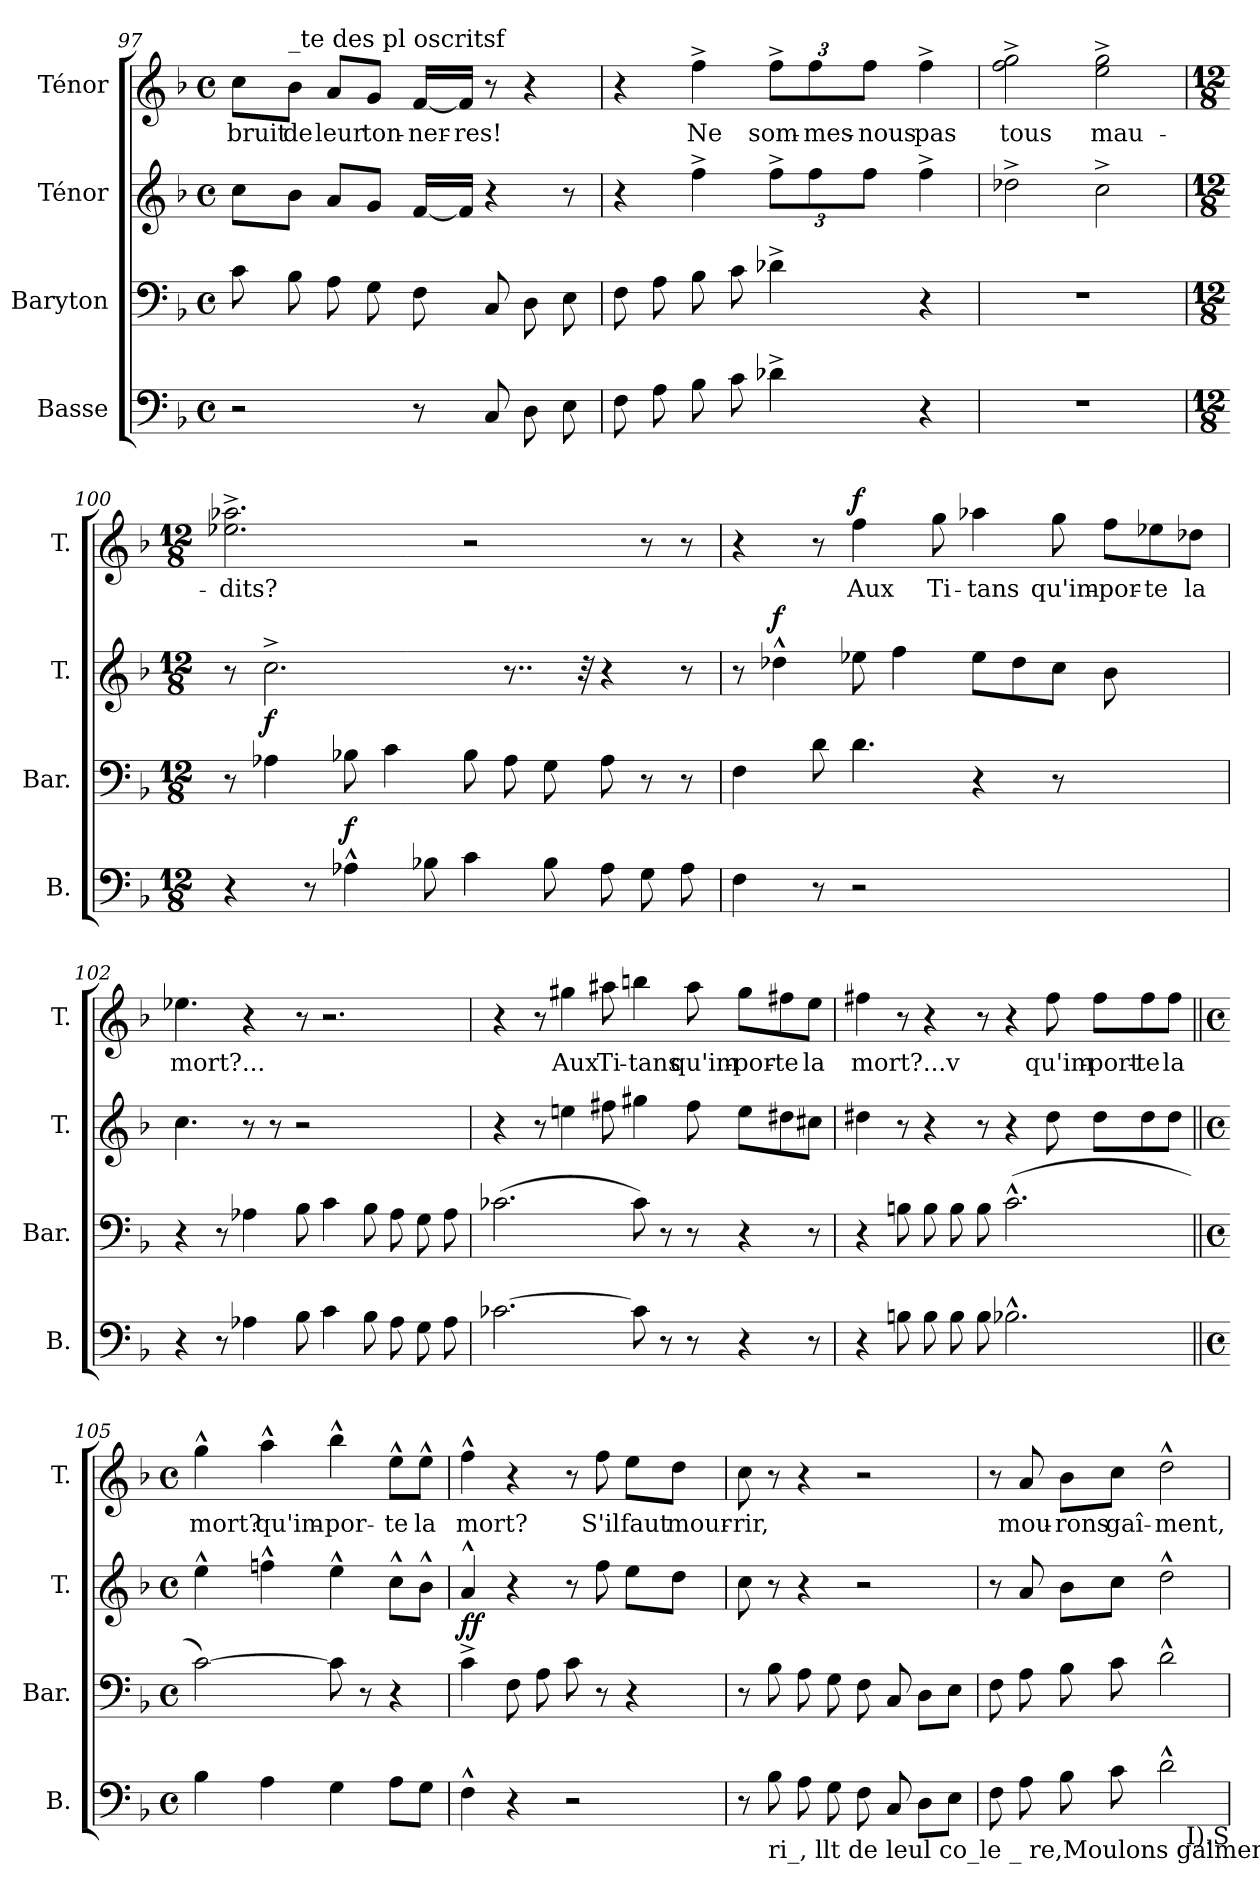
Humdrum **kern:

**kern	**dynam	**kern	**dynam	**kern	**dynam	**kern	**text	**dynam
*part4	*part4	*part3	*part3	*part2	*part2	*part1	*part1	*part1
*staff4	*staff4	*staff3	*staff3	*staff2	*staff2	*staff1	*staff1	*staff1
*I"Basse	*	*I"Baryton	*	*I"Ténor	*	*I"Ténor	*	*
*I'B.	*	*I'Bar.	*	*I'T.	*	*I'T.	*	*
*clefF4	*	*clefF4	*	*clefG2	*	*clefG2	*	*
*k[b-]	*	*k[b-]	*	*k[b-]	*	*k[b-]	*	*
*M4/4	*	*M4/4	*	*M4/4	*	*M4/4	*	*
*met(c)	*	*met(c)	*	*met(c)	*	*met(c)	*	*
=97	=97	=97	=97	=97	=97	=97	=97	=97
!	!	!	!	!	!	!	!LO:LY:b	!
2r	.	8c\	.	8cc\L	.	8cc\L	bruit	.
!	!	!	!	!	!	!LO:TX:a:t=_te des pl oscritsf	!	!
!	!	!	!	!	!	!	!LO:LY:b	!
.	.	8B-\	.	8b-\J	.	8b-\J	de	.
!	!	!	!	!	!	!	!LO:LY:b	!
.	.	8A\	.	8a/L	.	8a/L	leur	.
!	!	!	!	!	!	!	!LO:LY:b	!
.	.	8G\	.	8g/J	.	8g/J	ton-	.
!	!	!	!	!	!	!	!LO:LY:b	!
8r	.	8F\	.	[16f/LL	.	[16f/LL	-ner-	.
!	!	!	!	!	!	!	!LO:LY:b	!
.	.	.	.	16f/JJ]	.	16f/JJ]	-res!	.
8C/	.	8C/	.	4r	.	8r	.	.
8D\	.	8D\	.	.	.	4r	.	.
8E\	.	8E\	.	8r	.	.	.	.
=98	=98	=98	=98	=98	=98	=98	=98	=98
8F\	.	8F\	.	4r	.	4r	.	.
8A\	.	8A\	.	.	.	.	.	.
!	!	!	!	!	!	!	!LO:LY:b	!
8B-\	.	8B-\	.	4ff^\	.	4ff^\	Ne	.
8c\	.	8c\	.	.	.	.	.	.
!	!	!	!	!	!	!	!LO:LY:b	!
4d-X^\	.	4d-X^\	.	12ff^\L	.	12ff^\L	som-	.
!	!	!	!	!	!	!	!LO:LY:b	!
.	.	.	.	12ff\	.	12ff\	-mes-	.
!	!	!	!	!	!	!	!LO:LY:b	!
.	.	.	.	12ff\J	.	12ff\J	-nous	.
!	!	!	!	!	!	!	!LO:LY:b	!
4r	.	4r	.	4ff^\	.	4ff^\	pas	.
=99	=99	=99	=99	=99	=99	=99	=99	=99
!	!	!	!	!	!	!	!LO:LY:b	!
1r	.	1r	.	2dd-X^\	.	2ff\^ 2gg\^	tous	.
!	!	!	!	!	!	!	!LO:LY:b	!
.	.	.	.	2cc^\	.	2ee\^ 2gg\^	mau-	.
=100	=100	=100	=100	=100	=100	=100	=100	=100
*M12/8	*	*M12/8	*	*M12/8	*	*M12/8	*	*
!	!	!	!	!	!	!	!LO:LY:b	!
4r	.	8r	.	8r	.	2.ee-X\^ 2.aa-X\^	-dits?	.
!	!	!	!LO:DY:a	!	!	!	!	!
.	.	4A-X\	f	2.cc^\	.	.	.	.
8r	.	.	.	.	.	.	.	.
!	!LO:DY:a	!	!	!	!	!	!	!
4A-X^^\	f	8B-X\	.	.	.	.	.	.
.	.	4c\	.	.	.	.	.	.
8B-X\	.	.	.	.	.	.	.	.
4c\	.	8B-\	.	.	.	2r	.	.
.	.	8A-\	.	8..r	.	.	.	.
8B-\	.	8G\	.	.	.	.	.	.
.	.	.	.	32r	.	.	.	.
8A-\	.	8A-\	.	4r	.	.	.	.
8G\	.	8r	.	.	.	8r	.	.
8A-\	.	8r	.	8r	.	8r	.	.
=101	=101	=101	=101	=101	=101	=101	=101	=101
4F\	.	4F\	.	8r	.	4r	.	.
!	!	!	!	!	!LO:DY:a	!	!	!
.	.	.	.	4dd-X^^\	f	.	.	.
8r	.	8d\	.	.	.	8r	.	.
!	!	!	!	!	!	!	!LO:LY:b	!LO:DY:a
2r	.	4.d\	.	8ee-X\	.	4ff\	Aux	f
.	.	.	.	4ff\	.	.	.	.
!	!	!	!	!	!	!	!LO:LY:b	!
.	.	.	.	.	.	8gg\	Ti-	.
!	!	!	!	!	!	!	!LO:LY:b	!
.	.	4r	.	8ee-\L	.	4aa-X\	-tans	.
2ryy	.	.	.	8dd-\	.	.	.	.
!	!	!	!	!	!	!	!LO:LY:b	!
.	.	8r	.	8cc\J	.	8gg\	qu'im-	.
!	!	!	!	!	!	!	!LO:LY:b	!
.	.	4.ryy	.	8b-\	.	8ff\L	-por-	.
!	!	!	!	!	!	!	!LO:LY:b	!
.	.	.	.	4ryy	.	8ee-X\	-te	.
!	!	!	!	!	!	!	!LO:LY:b	!
8ryy	.	.	.	.	.	8dd-X\J	la	.
=102	=102	=102	=102	=102	=102	=102	=102	=102
!	!	!	!	!	!	!	!LO:LY:b	!
4r	.	4r	.	4.cc\	.	4.ee-X\	mort?...	.
8r	.	8r	.	.	.	.	.	.
4A-X\	.	4A-X\	.	8r	.	4r	.	.
.	.	.	.	8r	.	.	.	.
8B-\	.	8B-\	.	2r	.	8r	.	.
4c\	.	4c\	.	.	.	2.r	.	.
8B-\	.	8B-\	.	.	.	.	.	.
8A-\	.	8A-\	.	4.ryy	.	.	.	.
8G\	.	8G\	.	.	.	.	.	.
8A-\	.	8A-\	.	.	.	.	.	.
=103	=103	=103	=103	=103	=103	=103	=103	=103
[2.c-X\	.	(>2.c-X\	.	4r	.	4r	.	.
.	.	.	.	8r	.	8r	.	.
!	!	!	!	!	!	!	!LO:LY:b	!
.	.	.	.	4een\	.	4gg#X\	Aux	.
!	!	!	!	!	!	!	!LO:LY:b	!
.	.	.	.	8ff#X\	.	8aa#X\	Ti-	.
!	!	!	!	!	!	!	!LO:LY:b	!
8c-\]	.	8c-\)	.	4gg#X\	.	4bbn\	-tans	.
8r	.	8r	.	.	.	.	.	.
!	!	!	!	!	!	!	!LO:LY:b	!
8r	.	8r	.	8ff#\	.	8aa#\	qu'im-	.
!	!	!	!	!	!	!	!LO:LY:b	!
4r	.	4r	.	8ee\L	.	8gg#\L	-por-	.
!	!	!	!	!	!	!	!LO:LY:b	!
.	.	.	.	8dd#X\	.	8ff#X\	-te	.
!	!	!	!	!	!	!	!LO:LY:b	!
8r	.	8r	.	8cc#X\J	.	8ee\J	la	.
=104	=104	=104	=104	=104	=104	=104	=104	=104
!	!	!	!	!	!	!	!LO:LY:b	!
4r	.	4r	.	4dd#X\	.	4ff#X\	mort?...v	.
8Bn\	.	8Bn\	.	8r	.	8r	.	.
8B\	.	8B\	.	4r	.	4r	.	.
8B\	.	8B\	.	.	.	.	.	.
8B\	.	8B\	.	8r	.	8r	.	.
2.B-X^^\	.	(>2.c^^\	.	4r	.	4r	.	.
!	!	!	!	!	!	!	!LO:LY:b	!
.	.	.	.	8dd#\	.	8ff#\	qu'im-	.
!	!	!	!	!	!	!	!LO:LY:b	!
.	.	.	.	8dd#\L	.	8ff#\L	-port-	.
!	!	!	!	!	!	!	!LO:LY:b	!
.	.	.	.	8dd#\	.	8ff#\	-te	.
!	!	!	!	!	!	!	!LO:LY:b	!
.	.	.	.	8dd#\J	.	8ff#\J	la	.
=105||	=105||	=105||	=105||	=105||	=105||	=105||	=105||	=105||
*M4/4	*	*M4/4	*	*M4/4	*	*M4/4	*	*
*met(c)	*	*met(c)	*	*met(c)	*	*met(c)	*	*
!	!	!	!	!	!	!	!LO:LY:b	!
4B-\	.	[2c\)	.	4ee^^\	.	4gg^^\	mort?	.
!	!	!	!	!	!	!	!LO:LY:b	!
4A\	.	.	.	4ffn^^\	.	4aa^^\	qu'im-	.
!	!	!	!	!	!	!	!LO:LY:b	!
4G\	.	8c\]	.	4ee^^\	.	4bb-^^\	-por-	.
.	.	8r	.	.	.	.	.	.
!	!	!	!	!	!	!	!LO:LY:b	!
8A\L	.	4r	.	8cc^^\L	.	8ee^^\L	-te	.
!	!	!	!	!	!	!	!LO:LY:b	!
8G\J	.	.	.	8b-^^\J	.	8ee^^\J	la	.
=106	=106	=106	=106	=106	=106	=106	=106	=106
!	!	!	!LO:DY:a	!	!	!	!LO:LY:b	!
4F^^\	.	4c^\	ff	4a^^/	.	4ff^^\	mort?	.
4r	.	8F\	.	4r	.	4r	.	.
.	.	8A\	.	.	.	.	.	.
2r	.	8c\	.	8r	.	8r	.	.
!	!	!	!	!	!	!	!LO:LY:b	!
.	.	8r	.	8ff\	.	8ff\	S'il	.
!	!	!	!	!	!	!	!LO:LY:b	!
.	.	4r	.	8ee\L	.	8ee\L	faut	.
!	!	!	!	!	!	!	!LO:LY:b	!
.	.	.	.	8dd\J	.	8dd\J	mour-	.
=107	=107	=107	=107	=107	=107	=107	=107	=107
!	!	!	!	!	!	!	!LO:LY:b	!
8r	.	8r	.	8cc\	.	8cc\	-rir,	.
!LO:TX:b:t=ri_, llt de leul  co_le _ re,Moulons galment,	!	!	!	!	!	!	!	!
8B-\	.	8B-\	.	8r	.	8r	.	.
8A\	.	8A\	.	4r	.	4r	.	.
8G\	.	8G\	.	.	.	.	.	.
8F\	.	8F\	.	2r	.	2r	.	.
8C/	.	8C/	.	.	.	.	.	.
8D\L	.	8D\L	.	.	.	.	.	.
8E\J	.	8E\J	.	.	.	.	.	.
=108	=108	=108	=108	=108	=108	=108	=108	=108
8F\	.	8F\	.	8r	.	8r	.	.
!	!	!	!	!	!	!	!LO:LY:b	!
8A\	.	8A\	.	8a/	.	8a/	mou-	.
!	!	!	!	!	!	!	!LO:LY:b	!
8B-\	.	8B-\	.	8b-\L	.	8b-\L	-rons	.
!	!	!	!	!	!	!	!LO:LY:b	!
8c\	.	8c\	.	8cc\J	.	8cc\J	gaî-	.
!	!	!	!	!	!	!	!LO:LY:b	!
2d^^\	.	2d^^\	.	2dd^^\	.	2dd^^\	-ment,	.
!LO:TX:b:t=I).S	!	!	!	!	!	!	!	!
=	=	=	=	=	=	=	=	=
*-	*-	*-	*-	*-	*-	*-	*-	*-
